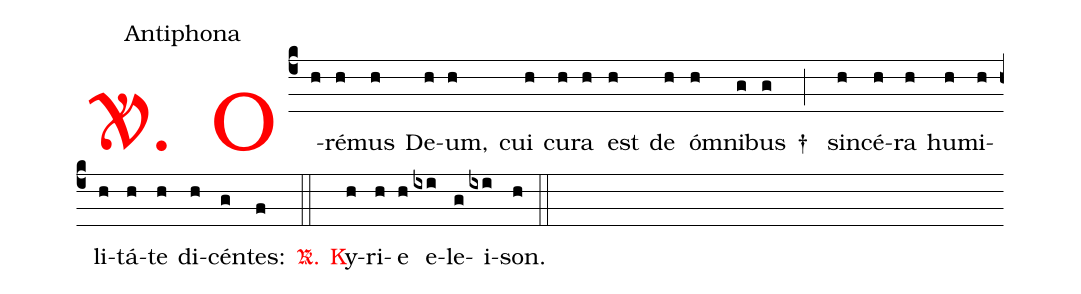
office-part: Antiphona;
%%
.(c4) <v>\textcolor{red}{\gothVbar. O}</v>(h)ré(h)mus(h) De(h)um,(h) cui(h) cu(h)ra(h) est(h) de(h) óm(h)ni(g)bus(g) † (;) sin(h)cé(h)ra(h) hu(h)mi(h)li(h)tá(h)te(h) di(h)cén(g)tes:(f) (::) <v>\textcolor{red}{\gothRbar. K}</v>y(h)ri(h)e(h) e(ixi)le(g)i(ixi)son.(h) (::)
